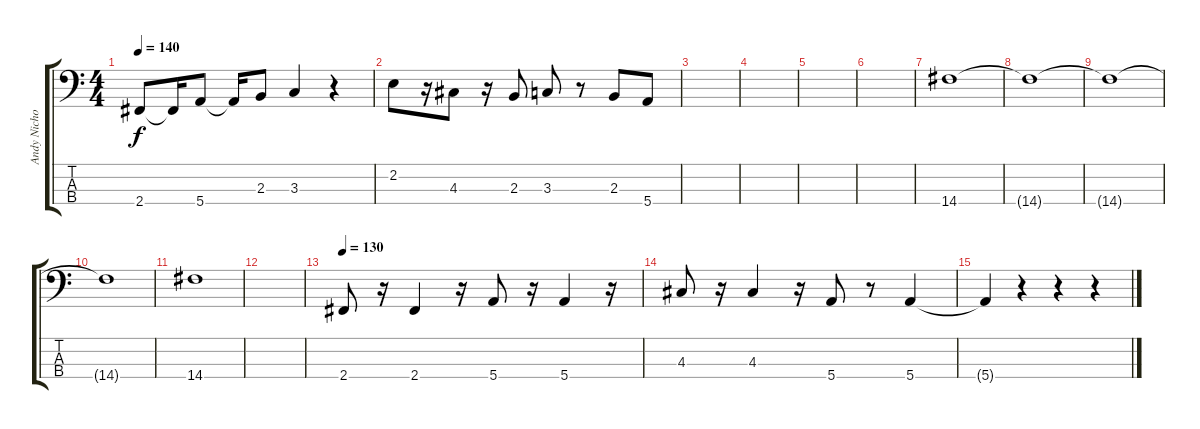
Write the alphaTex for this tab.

\track ("Andy Nicholson" "Andy Nicho") {instrument electricbasspick}
\staff {score tabs}
\tuning (G2 D2 A1 E1) {hide}
\ts (4 4)
\tempo 140
\clef f4
\ks c
2.4.8{dy f} 2.4{t}.16 5.4.8 5.4{t}.16 2.3.8 3.3.4 r.4 |
2.2.8 r.16 4.3.8 r.16 2.3.8 3.3.8 r.8 2.3.8 5.4.8 |
|
|
|
|
14.4.1 |
14.4{t}.1 |
14.4{t}.1 |
14.4{t}.1 |
14.4.1 |
|
\tempo 130
2.4.8 r.16 2.4.4 r.16 5.4.8 r.16 5.4.4 r.16 |
4.3.8 r.16 4.3.4 r.16 5.4.8 r.8 5.4.4 |
5.4{t}.4 r.4 r.4 r.4
